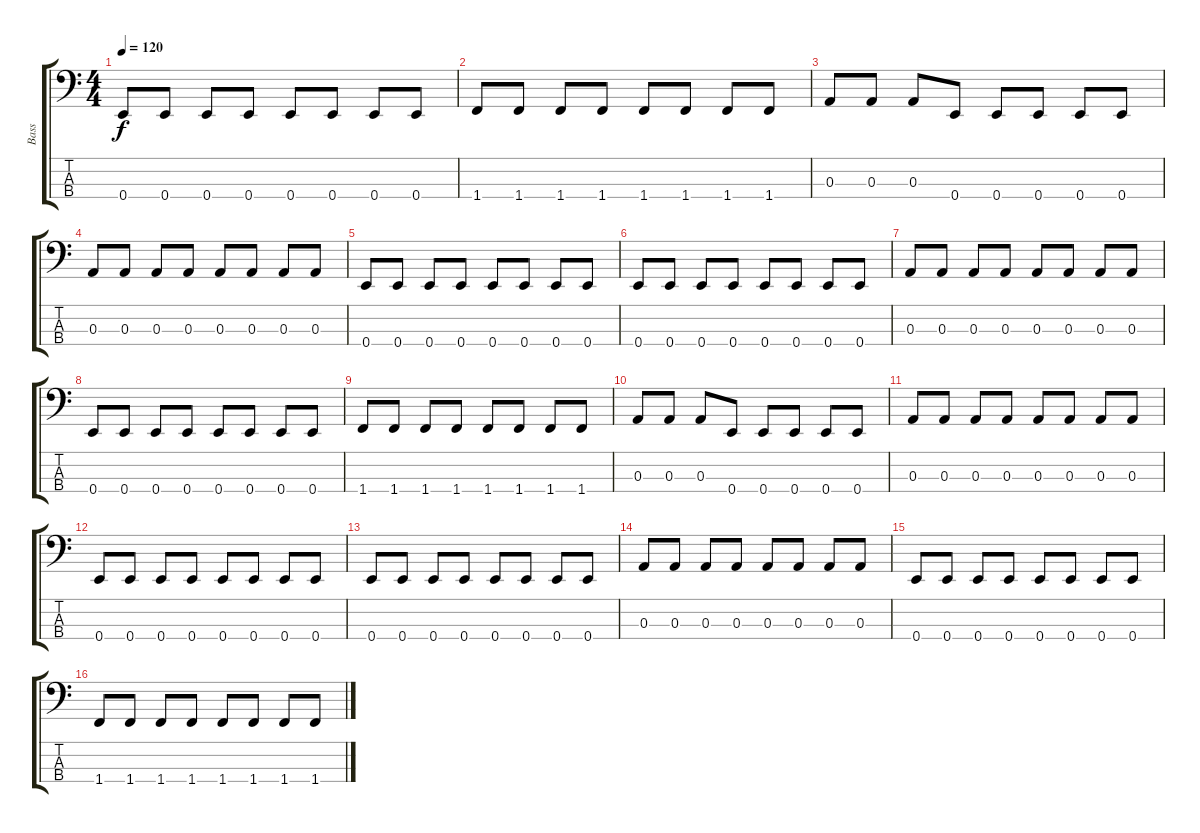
\track ("Bass" "Bass") {instrument electricbasspick}
\staff {score tabs}
\tuning (G2 D2 A1 E1) {hide}
\ts (4 4)
\tempo 120
\clef f4
\ks c
0.4.8{dy f} 0.4.8 0.4.8 0.4.8 0.4.8 0.4.8 0.4.8 0.4.8 |
1.4.8 1.4.8 1.4.8 1.4.8 1.4.8 1.4.8 1.4.8 1.4.8 |
0.3.8 0.3.8 0.3.8 0.4.8 0.4.8 0.4.8 0.4.8 0.4.8 |
0.3.8 0.3.8 0.3.8 0.3.8 0.3.8 0.3.8 0.3.8 0.3.8 |
0.4.8 0.4.8 0.4.8 0.4.8 0.4.8 0.4.8 0.4.8 0.4.8 |
0.4.8 0.4.8 0.4.8 0.4.8 0.4.8 0.4.8 0.4.8 0.4.8 |
0.3.8 0.3.8 0.3.8 0.3.8 0.3.8 0.3.8 0.3.8 0.3.8 |
0.4.8 0.4.8 0.4.8 0.4.8 0.4.8 0.4.8 0.4.8 0.4.8 |
1.4.8 1.4.8 1.4.8 1.4.8 1.4.8 1.4.8 1.4.8 1.4.8 |
0.3.8 0.3.8 0.3.8 0.4.8 0.4.8 0.4.8 0.4.8 0.4.8 |
0.3.8 0.3.8 0.3.8 0.3.8 0.3.8 0.3.8 0.3.8 0.3.8 |
0.4.8 0.4.8 0.4.8 0.4.8 0.4.8 0.4.8 0.4.8 0.4.8 |
0.4.8 0.4.8 0.4.8 0.4.8 0.4.8 0.4.8 0.4.8 0.4.8 |
0.3.8 0.3.8 0.3.8 0.3.8 0.3.8 0.3.8 0.3.8 0.3.8 |
0.4.8 0.4.8 0.4.8 0.4.8 0.4.8 0.4.8 0.4.8 0.4.8 |
1.4.8 1.4.8 1.4.8 1.4.8 1.4.8 1.4.8 1.4.8 1.4.8
